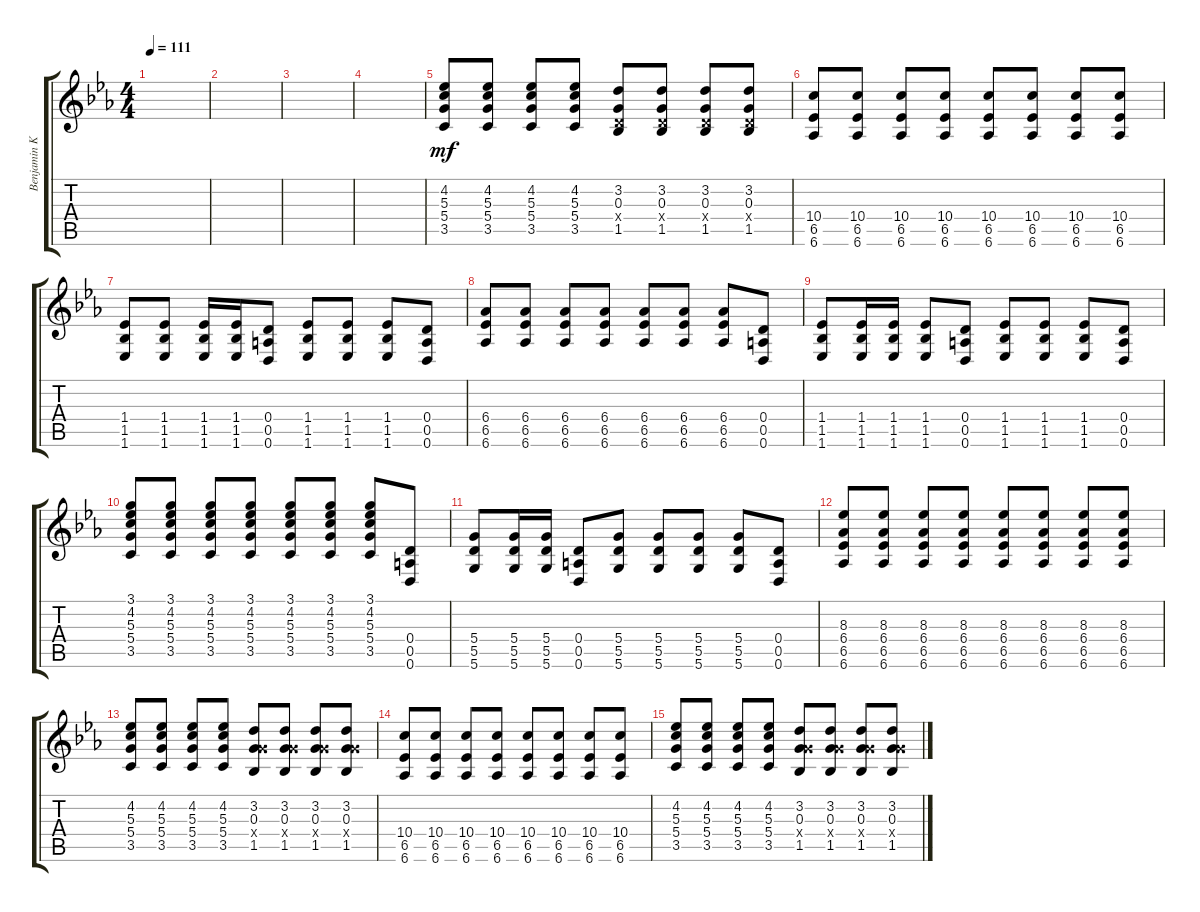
\track ("Benjamin Kowalewicz (Rhythm Guitar)" "Benjamin K") {instrument electricguitarclean}
\staff {score tabs}
\tuning (E4 B3 G3 D3 A2 D2) {hide}
\ts (4 4)
\tempo 111
\clef g2
\ks cminor
|
|
|
|
(4.2 5.3 5.4 3.5).8{dy mf} (4.2 5.3 5.4 3.5).8 (4.2 5.3 5.4 3.5).8 (4.2 5.3 5.4 3.5).8 (3.2 0.3 0.4{x} 1.5).8 (3.2 0.3 0.4{x} 1.5).8 (3.2 0.3 0.4{x} 1.5).8 (3.2 0.3 0.4{x} 1.5).8 |
(10.4 6.5 6.6).8 (10.4 6.5 6.6).8 (10.4 6.5 6.6).8 (10.4 6.5 6.6).8 (10.4 6.5 6.6).8 (10.4 6.5 6.6).8 (10.4 6.5 6.6).8 (10.4 6.5 6.6).8 |
(1.4 1.5 1.6).8 (1.4 1.5 1.6).8 (1.4 1.5 1.6).16 (1.4 1.5 1.6).16 (0.4 0.5 0.6).8 (1.4 1.5 1.6).8 (1.4 1.5 1.6).8 (1.4 1.5 1.6).8 (0.4 0.5 0.6).8 |
(6.4 6.5 6.6).8 (6.4 6.5 6.6).8 (6.4 6.5 6.6).8 (6.4 6.5 6.6).8 (6.4 6.5 6.6).8 (6.4 6.5 6.6).8 (6.4 6.5 6.6).8 (0.4 0.5 0.6).8 |
(1.4 1.5 1.6).8 (1.4 1.5 1.6).16 (1.4 1.5 1.6).16 (1.4 1.5 1.6).8 (0.4 0.5 0.6).8 (1.4 1.5 1.6).8 (1.4 1.5 1.6).8 (1.4 1.5 1.6).8 (0.4 0.5 0.6).8 |
(3.1 4.2 5.3 5.4 3.5).8 (3.1 4.2 5.3 5.4 3.5).8 (3.1 4.2 5.3 5.4 3.5).8 (3.1 4.2 5.3 5.4 3.5).8 (3.1 4.2 5.3 5.4 3.5).8 (3.1 4.2 5.3 5.4 3.5).8 (3.1 4.2 5.3 5.4 3.5).8 (0.4 0.5 0.6).8 |
(5.4 5.5 5.6).8 (5.4 5.5 5.6).16 (5.4 5.5 5.6).16 (0.4 0.5 0.6).8 (5.4 5.5 5.6).8 (5.4 5.5 5.6).8 (5.4 5.5 5.6).8 (5.4 5.5 5.6).8 (0.4 0.5 0.6).8 |
(8.3 6.4 6.5 6.6).8 (8.3 6.4 6.5 6.6).8 (8.3 6.4 6.5 6.6).8 (8.3 6.4 6.5 6.6).8 (8.3 6.4 6.5 6.6).8 (8.3 6.4 6.5 6.6).8 (8.3 6.4 6.5 6.6).8 (8.3 6.4 6.5 6.6).8 |
(4.2 5.3 5.4 3.5).8 (4.2 5.3 5.4 3.5).8 (4.2 5.3 5.4 3.5).8 (4.2 5.3 5.4 3.5).8 (3.2 0.3 5.4{x} 1.5).8 (3.2 0.3 5.4{x} 1.5).8 (3.2 0.3 5.4{x} 1.5).8 (3.2 0.3 5.4{x} 1.5).8 |
(10.4 6.5 6.6).8 (10.4 6.5 6.6).8 (10.4 6.5 6.6).8 (10.4 6.5 6.6).8 (10.4 6.5 6.6).8 (10.4 6.5 6.6).8 (10.4 6.5 6.6).8 (10.4 6.5 6.6).8 |
(4.2 5.3 5.4 3.5).8 (4.2 5.3 5.4 3.5).8 (4.2 5.3 5.4 3.5).8 (4.2 5.3 5.4 3.5).8 (3.2 0.3 5.4{x} 1.5).8 (3.2 0.3 5.4{x} 1.5).8 (3.2 0.3 5.4{x} 1.5).8 (3.2 0.3 5.4{x} 1.5).8
